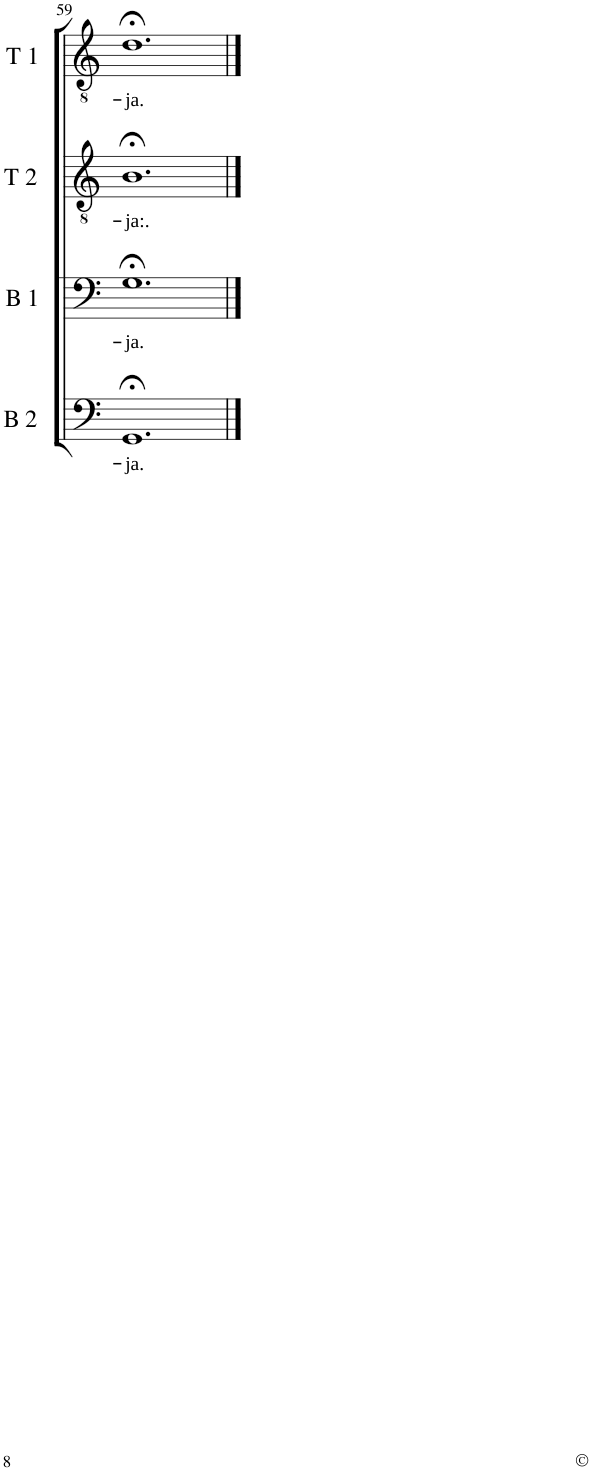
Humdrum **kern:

**kern	**text	**kern	**text	**kern	**text	**kern	**text
*part4	*part4	*part3	*part3	*part2	*part2	*part1	*part1
*staff4	*staff4	*staff3	*staff3	*staff2	*staff2	*staff1	*staff1
*I"Bass 2	*	*I"Bass 1	*	*I"Tenor 2	*	*I"Tenor 1	*
*I'B 2	*	*I'B 1	*	*I'T 2	*	*I'T 1	*
!!LO:PB:g=z
*clefF4	*	*clefF4	*	*clefGv2	*	*clefGv2	*
*k[]	*	*k[]	*	*k[]	*	*k[]	*
*M6/4	*	*M6/4	*	*M6/4	*	*M6/4	*
=59	=59	=59	=59	=59	=59	=59	=59
!	!LO:LY:b	!	!LO:LY:b	!	!LO:LY:b	!	!LO:LY:b
1.GG;<	-ja.	1.G;<	-ja.	1.B;<	-ja:.	1.d;<	-ja.
==	==	==	==	==	==	==	==
*-	*-	*-	*-	*-	*-	*-	*-
